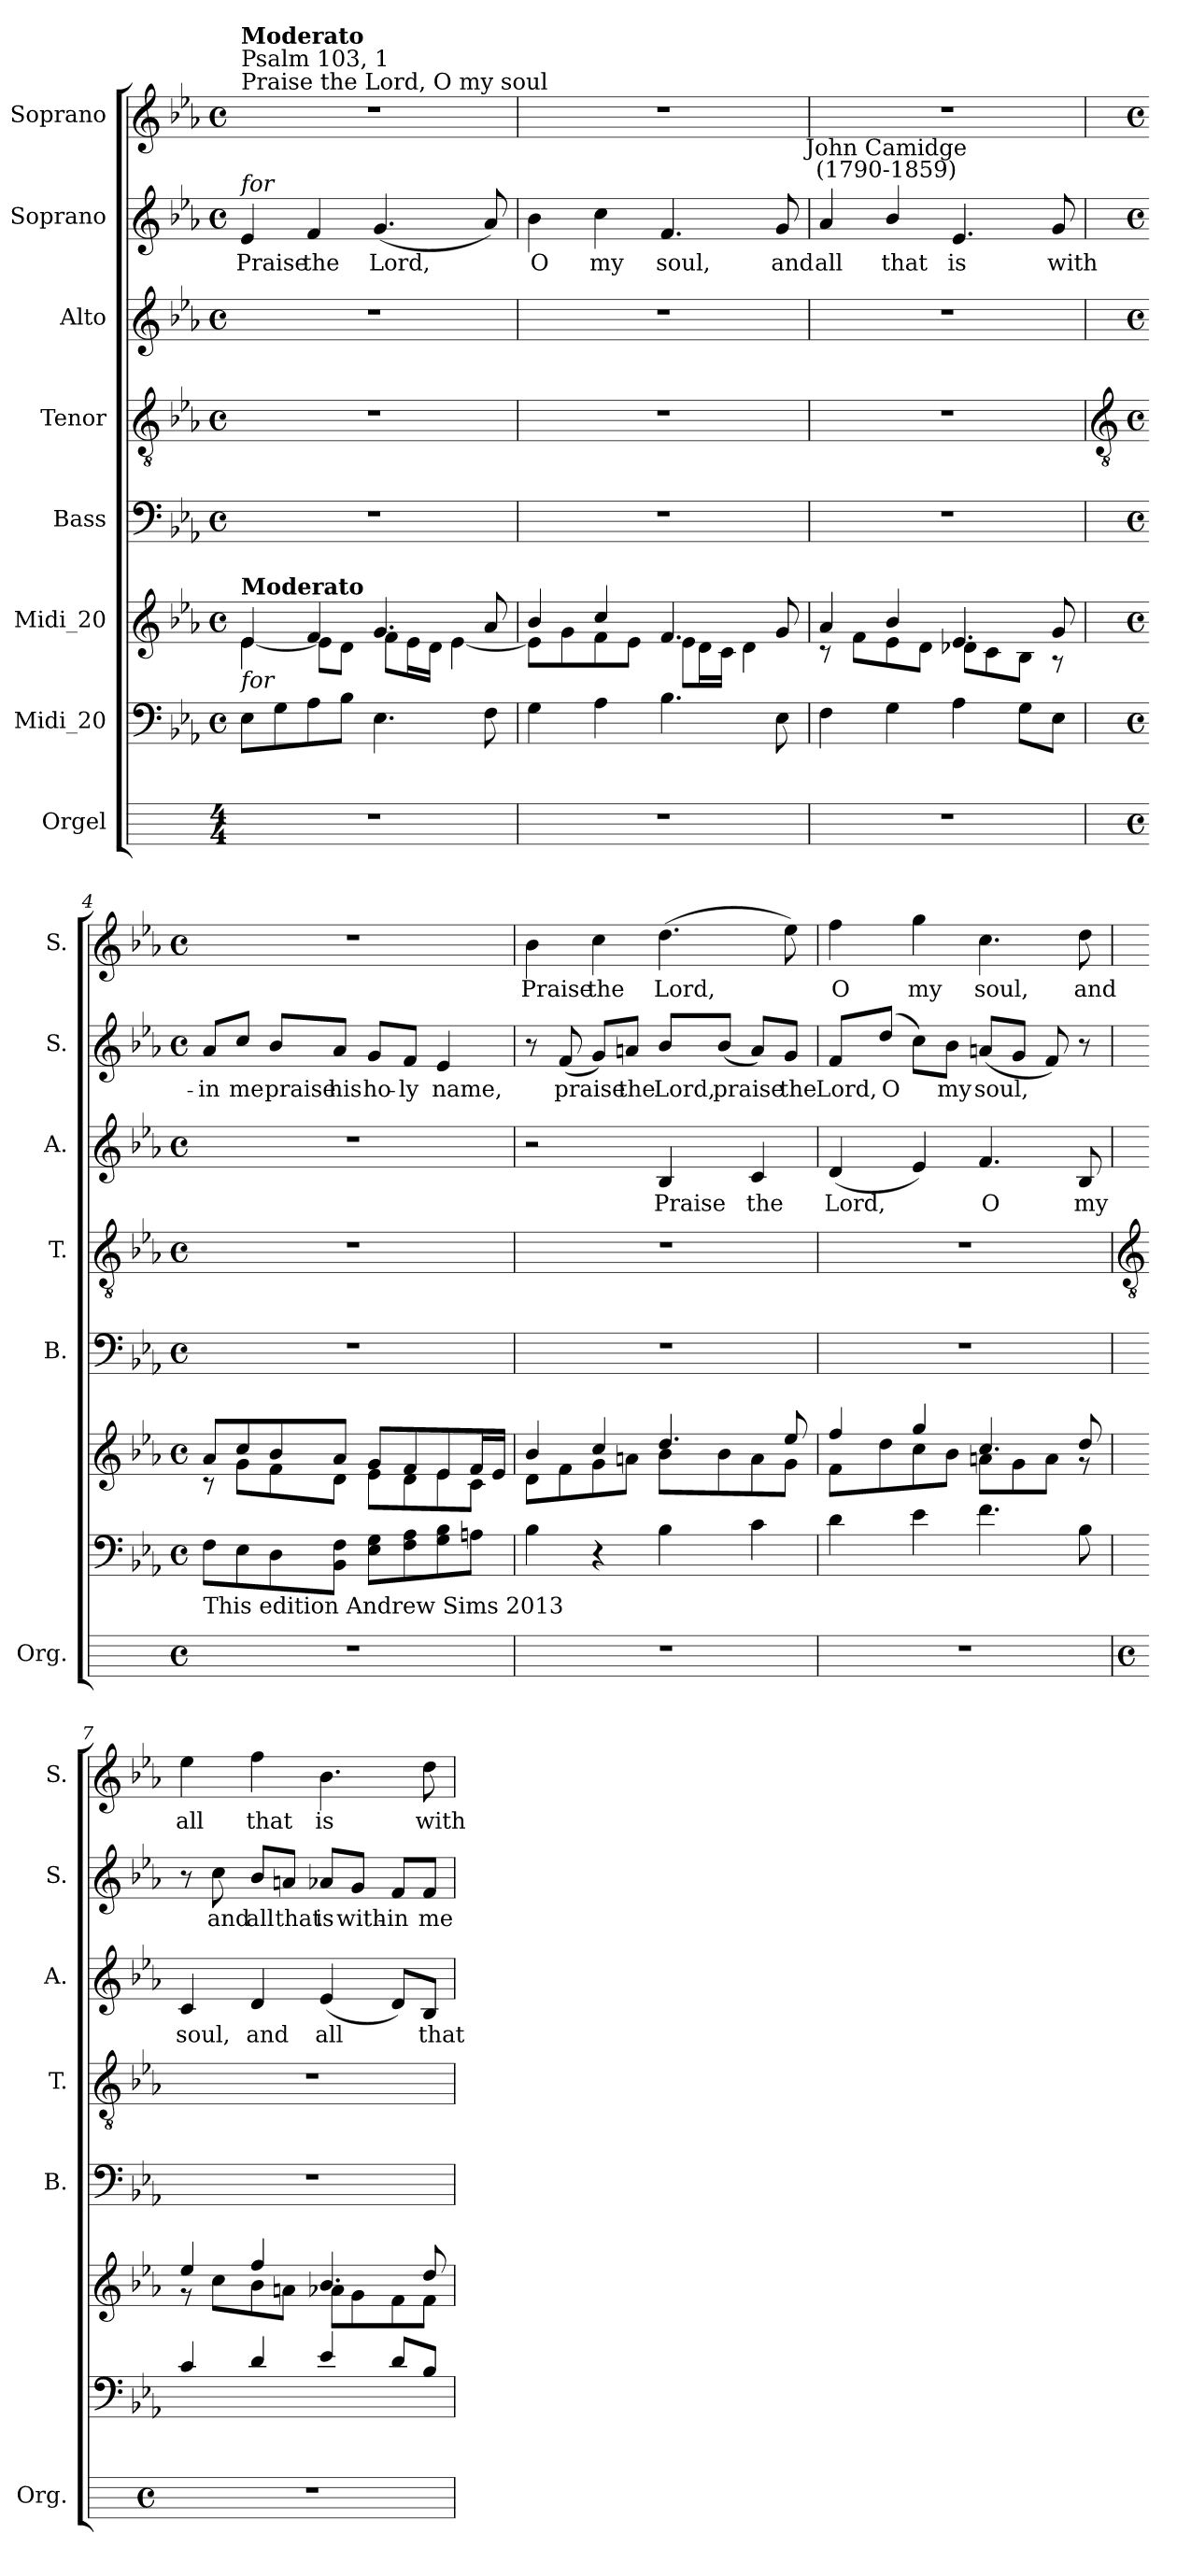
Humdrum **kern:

**kern	**kern	**kern	**kern	**kern	**kern	**text	**kern	**text	**kern	**text
*part8	*part7	*part6	*part5	*part4	*part3	*part3	*part2	*part2	*part1	*part1
*staff8	*staff7	*staff6	*staff5	*staff4	*staff3	*staff3	*staff2	*staff2	*staff1	*staff1
*I"Orgel	*I"Midi_20	*I"Midi_20	*I"Bass	*I"Tenor	*I"Alto	*	*I"Soprano	*	*I"Soprano	*
*I'Org.	*	*	*I'B.	*I'T.	*I'A.	*	*I'S.	*	*I'S.	*
*	*clefF4	*clefG2	*clefF4	*clefGv2	*clefG2	*	*clefG2	*	*clefG2	*
*	*k[b-e-a-]	*k[b-e-a-]	*k[b-e-a-]	*k[b-e-a-]	*k[b-e-a-]	*	*k[b-e-a-]	*	*k[b-e-a-]	*
*	*E-:	*E-:	*E-:	*E-:	*E-:	*	*E-:	*	*E-:	*
*M4/4	*M4/4	*M4/4	*M4/4	*M4/4	*M4/4	*	*M4/4	*	*M4/4	*
*	*met(c)	*met(c)	*met(c)	*met(c)	*met(c)	*	*met(c)	*	*met(c)	*
=1	=1	=1	=1	=1	=1	=1	=1	=1	=1	=1
*	*	*^	*	*	*	*	*	*	*	*
!	!	!	!	!	!	!	!	!	!	!LO:TX:a:t=Praise the Lord, O my soul	!
!	!	!	!	!	!	!	!	!	!	!LO:TX:a:t=Psalm 103, 1	!
!	!	!	!	!	!	!	!	!	!	!LO:TX:a:B:t=Moderato	!
!	!	!	!	!	!	!	!	!LO:TX:a:i:t=for	!	!	!
!	!	!LO:TX:a:B:t=Moderato	!	!	!	!	!	!	!	!	!
!	!	!LO:TX:b:i:t=for	!	!	!	!	!	!	!	!	!
!	!	!	!	!	!	!	!	!	!LO:LY:b	!	!
1r	8E-L	4e-/	[4e-\	1r	1r	1r	.	4e-	Praise	1r	.
.	8G	.	.	.	.	.	.	.	.	.	.
!	!	!	!	!	!	!	!	!	!LO:LY:b	!	!
.	8A-	4f/	8e-\L]	.	.	.	.	4f	the	.	.
.	8B-J	.	8d\J	.	.	.	.	.	.	.	.
!	!	!	!	!	!	!	!	!	!LO:LY:b	!	!
.	4.E-	4.g/	8f\L	.	.	.	.	(<4.g	Lord,	.	.
.	.	.	16e-\L	.	.	.	.	.	.	.	.
.	.	.	16d\JJ	.	.	.	.	.	.	.	.
.	.	.	[4e-\	.	.	.	.	.	.	.	.
.	8F	8a-/	.	.	.	.	.	8a-)	.	.	.
=2	=2	=2	=2	=2	=2	=2	=2	=2	=2	=2	=2
!	!	!	!	!	!	!	!	!	!LO:LY:b	!	!
1r	4G	4b-/	8e-\L]	1r	1r	1r	.	4b-	O	1r	.
.	.	.	8g\	.	.	.	.	.	.	.	.
!	!	!	!	!	!	!	!	!	!LO:LY:b	!	!
.	4A-	4cc/	8f\	.	.	.	.	4cc	my	.	.
.	.	.	8e-\J	.	.	.	.	.	.	.	.
!	!	!	!	!	!	!	!	!	!LO:LY:b	!	!
.	4.B-	4.f/	8e-\L	.	.	.	.	4.f	soul,	.	.
.	.	.	16d\L	.	.	.	.	.	.	.	.
.	.	.	16c\JJ	.	.	.	.	.	.	.	.
.	.	.	4d\	.	.	.	.	.	.	.	.
!	!	!	!	!	!	!	!	!	!LO:LY:b	!	!
.	8E-	8g/	.	.	.	.	.	8g	and	.	.
=3	=3	=3	=3	=3	=3	=3	=3	=3	=3	=3	=3
!	!	!	!	!	!	!	!	!	!LO:LY:b	!	!
1r	4F	4a-/	8r	1r	1r	1r	.	4a-	all	1r	.
.	.	.	8f\L	.	.	.	.	.	.	.	.
!	!	!	!	!	!	!	!	!LO:TX:a:cj:t=John Camidge\n(1790-1859)	!	!	!
!	!	!	!	!	!	!	!	!	!LO:LY:b	!	!
.	4G	4b-/	8e-\	.	.	.	.	4b-/	that	.	.
.	.	.	8d\J	.	.	.	.	.	.	.	.
!	!	!	!	!	!	!	!	!	!LO:LY:b	!	!
.	4A-	4.e-/	8d-X\L	.	.	.	.	4.e-	is	.	.
.	.	.	8c\	.	.	.	.	.	.	.	.
.	8GL	.	8B-\J	.	.	.	.	.	.	.	.
!	!	!	!	!	!	!	!	!	!LO:LY:b	!	!
.	8E-J	8g/	8r	.	.	.	.	8g	with-	.	.
!!LO:LB:g=z
=4	=4	=4	=4	=4	=4	=4	=4	=4	=4	=4	=4
*	*	*	*	*	*clefGv2	*	*	*	*	*	*
*M4/4	*M4/4	*M4/4	*	*M4/4	*M4/4	*M4/4	*	*M4/4	*	*M4/4	*
*met(c)	*met(c)	*met(c)	*	*met(c)	*met(c)	*met(c)	*	*met(c)	*	*met(c)	*
!	!LO:TX:b:t=This edition  Andrew Sims 2013	!	!	!	!	!	!	!	!	!	!
!	!	!	!	!	!	!	!	!	!LO:LY:b	!	!
1r	8FL	8a-/L	8r	1r	1r	1r	.	8a-/L	-in	1r	.
!	!	!	!	!	!	!	!	!	!LO:LY:b	!	!
.	8E-	8cc/	8g\L	.	.	.	.	8cc/J	me	.	.
!	!	!	!	!	!	!	!	!	!LO:LY:b	!	!
.	8D	8b-/	8f\	.	.	.	.	8b-L	praise	.	.
!	!	!	!	!	!	!	!	!	!LO:LY:b	!	!
.	8BB- 8FJ	8a-/J	8d\J	.	.	.	.	8a-J	his	.	.
!	!	!	!	!	!	!	!	!	!LO:LY:b	!	!
.	8E- 8GL	8g/L	8e-\L	.	.	.	.	8gL	ho-	.	.
!	!	!	!	!	!	!	!	!	!LO:LY:b	!	!
.	8F 8A-	8f/	8d\	.	.	.	.	8fJ	-ly	.	.
!	!	!	!	!	!	!	!	!	!LO:LY:b	!	!
.	8G 8B-	8e-/	8e-\	.	.	.	.	4e-	name,	.	.
.	8AnJ	16f/L	8c\J	.	.	.	.	.	.	.	.
.	.	16e-/JJ	.	.	.	.	.	.	.	.	.
=5	=5	=5	=5	=5	=5	=5	=5	=5	=5	=5	=5
!	!	!	!	!	!	!	!	!	!	!	!LO:LY:b
1r	4B-	4b-/	8d\L	1r	1r	2r	.	8r	.	4b-	Praise
!	!	!	!	!	!	!	!	!	!LO:LY:b	!	!
.	.	.	8f\	.	.	.	.	(<8f	praise	.	.
!	!	!	!	!	!	!	!	!	!	!	!LO:LY:b
.	4r	4cc/	8g\	.	.	.	.	8gL)	.	4cc	the
!	!	!	!	!	!	!	!	!	!LO:LY:b	!	!
.	.	.	8an\J	.	.	.	.	8anJ	the	.	.
!	!	!	!	!	!	!	!LO:LY:b	!	!LO:LY:b	!	!LO:LY:b
.	4B-	4.dd/	8b-\L	.	.	4B-	Praise	8b-/L	Lord,	(>4.dd	Lord,
!	!	!	!	!	!	!	!	!	!LO:LY:b	!	!
.	.	.	8b-\	.	.	.	.	(<8b-/J	praise	.	.
!	!	!	!	!	!	!	!LO:LY:b	!	!	!	!
.	4c	.	8a\	.	.	4c	the	8aL)	.	.	.
!	!	!	!	!	!	!	!	!	!LO:LY:b	!	!
.	.	8ee-/	8g\J	.	.	.	.	8gJ	the	8ee-)	.
=6	=6	=6	=6	=6	=6	=6	=6	=6	=6	=6	=6
!	!	!	!	!	!	!	!LO:LY:b	!	!LO:LY:b	!	!LO:LY:b
1r	4d	4ff/	8f\L	1r	1r	(<4d	Lord,	8fL	Lord,	4ff	O
!	!	!	!	!	!	!	!	!	!LO:LY:b	!	!
.	.	.	8dd\	.	.	.	.	(<8ddJ	O	.	.
!	!	!	!	!	!	!	!	!	!	!	!LO:LY:b
.	4e-	4gg/	8cc\	.	.	4e-)	.	8ccL)	.	4gg	my
!	!	!	!	!	!	!	!	!	!LO:LY:b	!	!
.	.	.	8b-\J	.	.	.	.	8b-J	my	.	.
!	!	!	!	!	!	!	!LO:LY:b	!	!LO:LY:b	!	!LO:LY:b
.	4.f	4.cc/	8an\L	.	.	4.f	O	(<8anL	soul,	4.cc	soul,
.	.	.	8g\	.	.	.	.	8gJ	.	.	.
.	.	.	8a\J	.	.	.	.	8f)	.	.	.
!	!	!	!	!	!	!	!LO:LY:b	!	!	!	!LO:LY:b
.	8B-	8dd/	8r	.	.	8B-	my	8r	.	8dd	and
!!LO:LB:g=z
=7	=7	=7	=7	=7	=7	=7	=7	=7	=7	=7	=7
*	*	*	*	*	*clefGv2	*	*	*	*	*	*
*M4/4	*	*	*	*	*	*	*	*	*	*	*
*met(c)	*	*	*	*	*	*	*	*	*	*	*
*	*^	*	*	*	*	*	*	*	*	*	*
!	!	!	!	!	!	!	!	!LO:LY:b	!	!	!	!LO:LY:b
1r	4c	1ryy	4ee-/	8r	1r	1r	4c	soul,	8r	.	4ee-	all
!	!	!	!	!	!	!	!	!	!	!LO:LY:b	!	!
.	.	.	.	8cc\L	.	.	.	.	8cc	and	.	.
!	!	!	!	!	!	!	!	!LO:LY:b	!	!LO:LY:b	!	!LO:LY:b
.	4d	.	4ff/	8b-\	.	.	4d	and	8b-L	all	4ff	that
!	!	!	!	!	!	!	!	!	!	!LO:LY:b	!	!
.	.	.	.	8an\J	.	.	.	.	8anJ	that	.	.
!	!	!	!	!	!	!	!	!LO:LY:b	!	!LO:LY:b	!	!LO:LY:b
.	4e-	.	4.b-/	8a-X\L	.	.	(<4e-	all	8a-XL	is	4.b-	is
!	!	!	!	!	!	!	!	!	!	!LO:LY:b	!	!
.	.	.	.	8g\	.	.	.	.	8gJ	with-	.	.
!	!	!	!	!	!	!	!	!	!	!LO:LY:b	!	!
.	8dL	.	.	8f\	.	.	8dL)	.	8fL	-in	.	.
!	!	!	!	!	!	!	!	!LO:LY:b	!	!LO:LY:b	!	!LO:LY:b
.	8B-J	.	8dd/	8f\J	.	.	8B-J	that	8fJ	me	8dd	with-
*	*v	*v	*	*	*	*	*	*	*	*	*	*
*	*	*v	*v	*	*	*	*	*	*	*	*
=	=	=	=	=	=	=	=	=	=	=
*-	*-	*-	*-	*-	*-	*-	*-	*-	*-	*-
